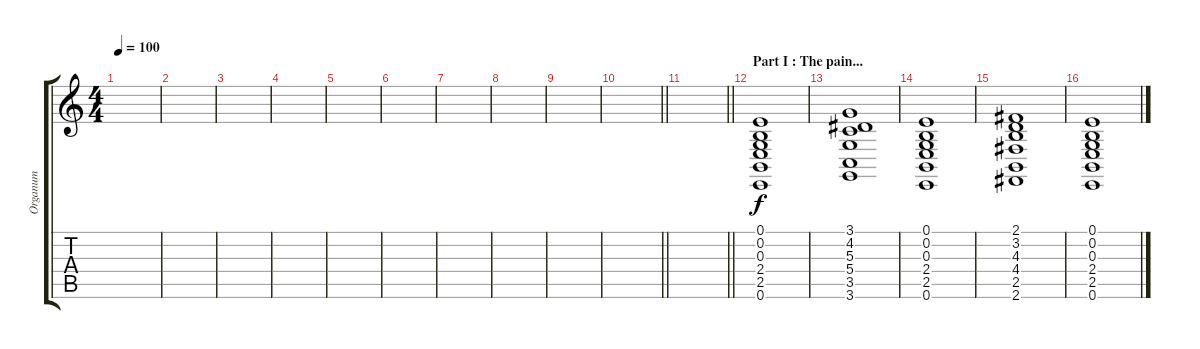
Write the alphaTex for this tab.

\track ("Organum" "Organum") {instrument churchorgan}
\staff {score tabs}
\tuning (E4 B3 G3 D3 A2 E2) {hide}
\ts (4 4)
\tempo 100
\clef g2
\ks c
|
|
|
|
|
|
|
|
|
\barLineRight lightlight
|
\barLineRight lightlight
|
\section ("" "Part I : The pain...")
(0.1 0.2 0.3 2.4 2.5 0.6).1{volume 16} |
(3.1 4.2 5.3 5.4 3.5 3.6).1 |
(0.1 0.2 0.3 2.4 2.5 0.6).1 |
(2.1 3.2 4.3 4.4 2.5 2.6).1 |
(0.1 0.2 0.3 2.4 2.5 0.6).1
